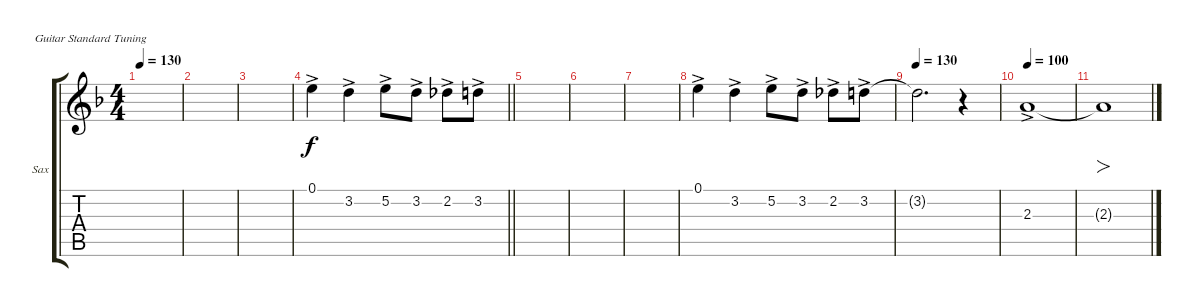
\defaultSystemsLayout 4
\bracketExtendMode groupsimilarinstruments
\firstSystemTrackNameOrientation horizontal
\otherSystemsTrackNameOrientation horizontal
\track ("Sax" "Sax") {instrument electricguitarclean}
\staff {score tabs}
\tuning (E4 B3 G3 D3 A2 E2)
\ts (4 4)
\tempo 130
\clef g2
\ks dminor
|
|
|
\barLineRight lightlight
0.1{ac}.4 3.2{ac}.4 5.2{ac}.8 3.2{ac}.8 2.2{ac}.8 3.2{ac}.8 |
|
|
|
0.1{ac}.4 3.2{ac}.4 5.2{ac}.8 3.2{ac}.8 2.2{ac}.8 3.2{ac}.8 |
\tempo 130
3.2{t}.2{d} r.4 |
\tempo (100 0.025)
2.3{ac}.1{dy f} |
2.3{t}.1{fo}
